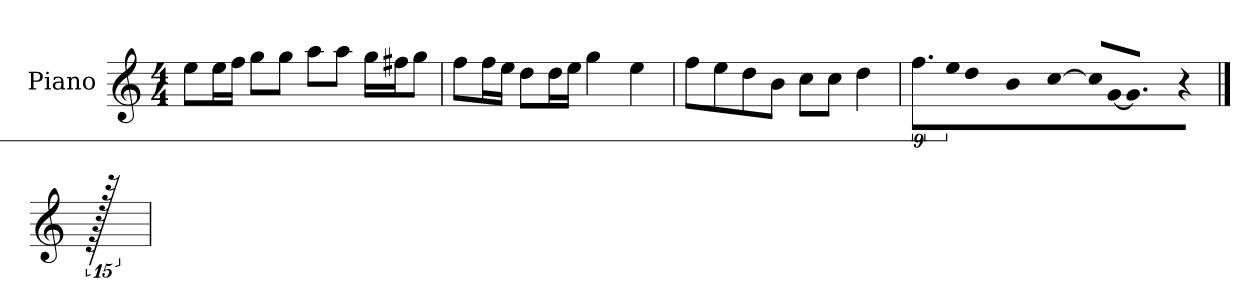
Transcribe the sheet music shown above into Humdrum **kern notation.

**kern
*part1
*staff1
*I"Piano
*I'P-no
*clefG2
*k[]
*M4/4
*MM90
=1
8ee\L
16ee\L
16ff\JJ
8gg\L
8gg\J
8aa\L
8aa\J
16gg\LL
16ff#X\J
8gg\J
=2
8ff\L
16ff\L
16ee\JJ
8dd\L
16dd\L
16ee\JJ
4gg\
4ee\
=3
8ff\L
8ee\
8dd\
8b\J
8cc\L
8cc\J
4dd\
=4
9.ff\L
!LO:N:vis=16
1920%107ee\K
!LO:N:vis=8
640%71dd\
!LO:N:vis=8
640%71b\J
!LO:N:vis=4
[1920%427cc\
!LO:N:vis=16
1920%107cc/LL]
!LO:N:vis=16
[1920%107g/J
9.g/J]
960%53r
==5
1920r
=
*-
